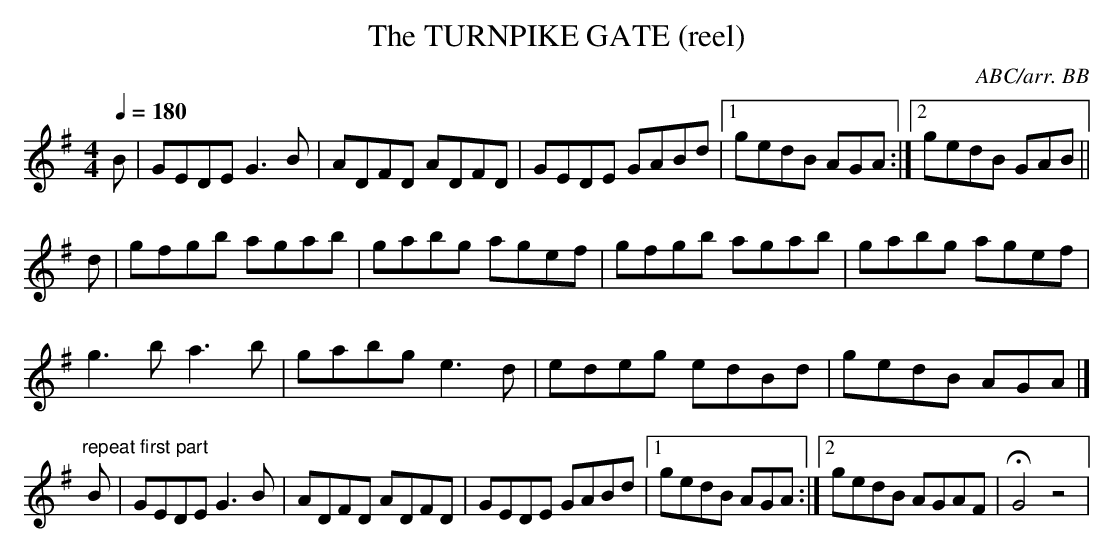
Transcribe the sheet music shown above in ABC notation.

X:1
T:TURNPIKE GATE (reel), The
C:ABC/arr. BB
Q:1/4=180
M:4/4
L:1/8
K:G
B|GEDE G3B|ADFD ADFD|GEDE GABd|1 gedB AGA :|\
[2 gedB GAB||
d|gfgb agab|gabg agef|gfgb agab|gabg agef|
g3b a3b|gabg e3d|edeg edBd|gedB AGA|]
"repeat first part"
B|GEDE G3B|ADFD ADFD|GEDE GABd|1 gedB AGA :|\
[2 gedB AGAF|HG4z4|
